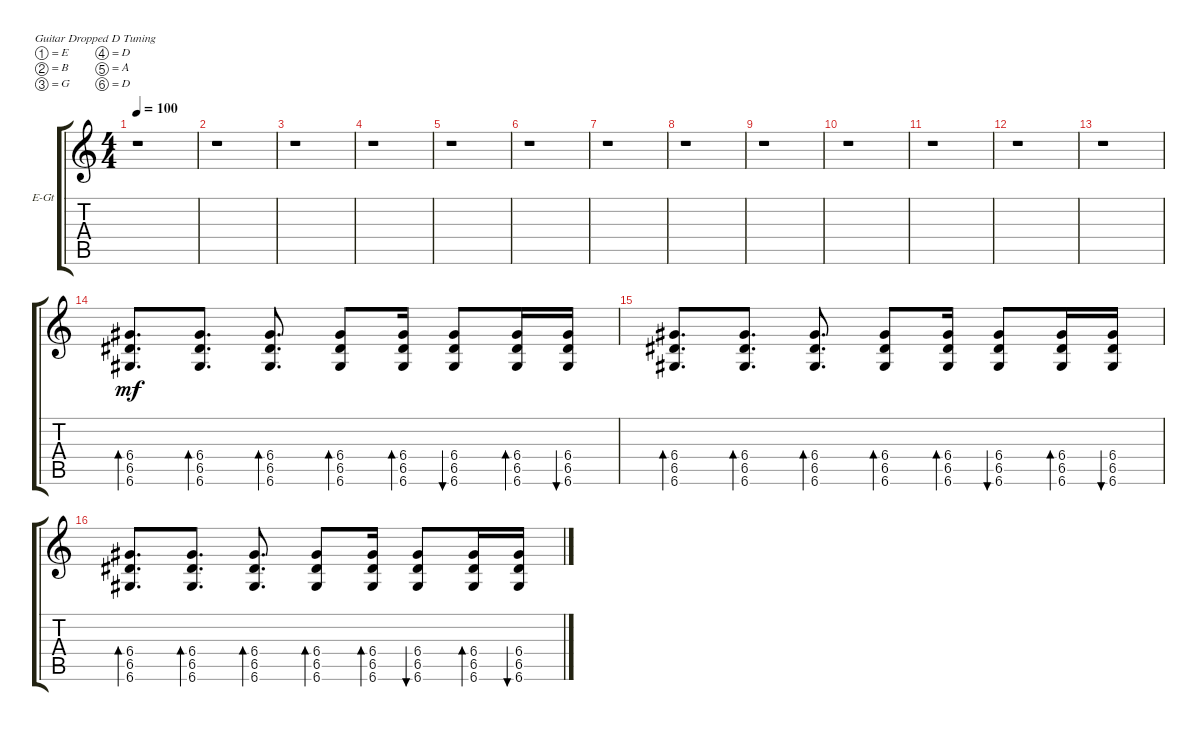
\bracketExtendMode groupsimilarinstruments
\firstSystemTrackNameOrientation horizontal
\otherSystemsTrackNameOrientation horizontal
\track ("Clean-guitar (Paul)" "E-Gt") {instrument electricguitarclean}
\staff {score tabs}
\tuning (E4 B3 G3 D3 A2 D2)
\ts (4 4)
\tempo 100
\clef g2
\ks c
r.1{dy f} |
r.1 |
r.1 |
r.1 |
r.1 |
r.1 |
r.1 |
r.1 |
r.1 |
r.1 |
r.1 |
r.1 |
r.1 |
(6.4 6.5 6.6).8{d bd 60 dy mf} (6.4 6.5 6.6).8{d bd 60} (6.4 6.5 6.6).8{d bd 60} (6.4 6.5 6.6).8{bd 60} (6.4 6.5 6.6).16{bd 60} (6.4 6.5 6.6).8{bu 120} (6.4 6.5 6.6).16{bd 60} (6.4 6.5 6.6).16{bu 60} |
(6.4 6.5 6.6).8{d bd 60} (6.4 6.5 6.6).8{d bd 60} (6.4 6.5 6.6).8{d bd 60} (6.4 6.5 6.6).8{bd 60} (6.4 6.5 6.6).16{bd 60} (6.4 6.5 6.6).8{bu 120} (6.4 6.5 6.6).16{bd 60} (6.4 6.5 6.6).16{bu 60} |
(6.4 6.5 6.6).8{d bd 60} (6.4 6.5 6.6).8{d bd 60} (6.4 6.5 6.6).8{d bd 60} (6.4 6.5 6.6).8{bd 60} (6.4 6.5 6.6).16{bd 60} (6.4 6.5 6.6).8{bu 120} (6.4 6.5 6.6).16{bd 60} (6.4 6.5 6.6).16{bu 60}
